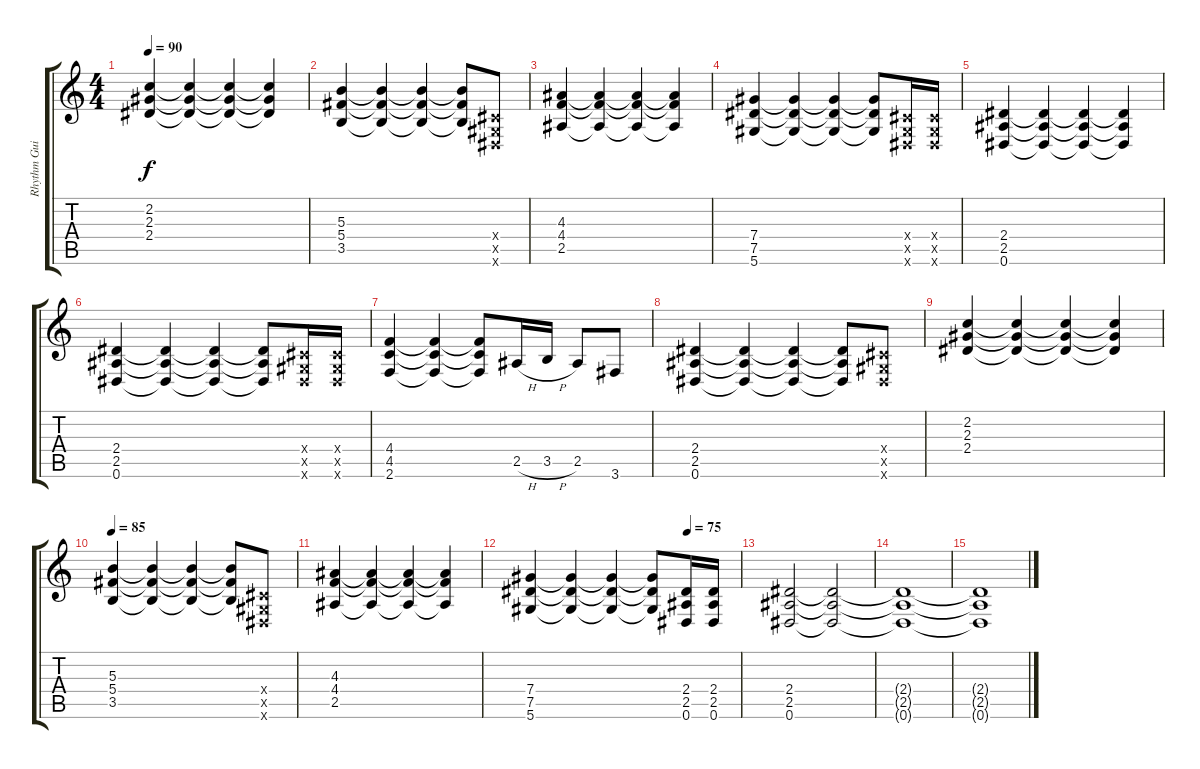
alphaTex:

\track ("Rhythm Guitar" "Rhythm Gui") {instrument overdrivenguitar}
\staff {score tabs}
\tuning (Eb4 Bb3 Gb3 Db3 Ab2 Eb2) {hide}
\ts (4 4)
\tempo 90
\clef g2
\ks c
(2.2 2.3 2.4).4{dy f} (2.2{t} 2.3{t} 2.4{t}).4 (2.2{t} 2.3{t} 2.4{t}).4 (2.2{t} 2.3{t} 2.4{t}).4 |
(5.3 5.4 3.5).4 (5.3{t} 5.4{t} 3.5{t}).4 (5.3{t} 5.4{t} 3.5{t}).4 (5.3{t} 5.4{t} 3.5{t}).8 (0.4{x} 0.5{x} 0.6{x}).8 |
(4.3 4.4 2.5).4 (4.3{t} 4.4{t} 2.5{t}).4 (4.3{t} 4.4{t} 2.5{t}).4 (4.3{t} 4.4{t} 2.5{t}).4 |
(7.4 7.5 5.6).4 (7.4{t} 7.5{t} 5.6{t}).4 (7.4{t} 7.5{t} 5.6{t}).4 (7.4{t} 7.5{t} 5.6{t}).8 (0.4{x} 0.5{x} 0.6{x}).16 (0.4{x} 0.5{x} 0.6{x}).16 |
(2.4 2.5 0.6).4 (2.4{t} 2.5{t} 0.6{t}).4 (2.4{t} 2.5{t} 0.6{t}).4 (2.4{t} 2.5{t} 0.6{t}).4 |
(2.4 2.5 0.6).4 (2.4{t} 2.5{t} 0.6{t}).4 (2.4{t} 2.5{t} 0.6{t}).4 (2.4{t} 2.5{t} 0.6{t}).8 (0.4{x} 0.5{x} 0.6{x}).16 (0.4{x} 0.5{x} 0.6{x}).16 |
(4.4 4.5 2.6).4 (4.4{t} 4.5{t} 2.6{t}).4 (4.4{t} 4.5{t} 2.6{t}).8 2.5{h}.16 3.5{h}.16 2.5.8 3.6.8 |
(2.4 2.5 0.6).4 (2.4{t} 2.5{t} 0.6{t}).4 (2.4{t} 2.5{t} 0.6{t}).4 (2.4{t} 2.5{t} 0.6{t}).8 (0.4{x} 0.5{x} 0.6{x}).8 |
(2.2 2.3 2.4).4 (2.2{t} 2.3{t} 2.4{t}).4 (2.2{t} 2.3{t} 2.4{t}).4 (2.2{t} 2.3{t} 2.4{t}).4 |
\tempo 85
(5.3 5.4 3.5).4 (5.3{t} 5.4{t} 3.5{t}).4 (5.3{t} 5.4{t} 3.5{t}).4 (5.3{t} 5.4{t} 3.5{t}).8 (0.4{x} 0.5{x} 0.6{x}).8 |
(4.3 4.4 2.5).4 (4.3{t} 4.4{t} 2.5{t}).4 (4.3{t} 4.4{t} 2.5{t}).4 (4.3{t} 4.4{t} 2.5{t}).4 |
\tempo (75 0.75)
(7.4 7.5 5.6).4 (7.4{t} 7.5{t} 5.6{t}).4 (7.4{t} 7.5{t} 5.6{t}).4 (7.4{t} 7.5{t} 5.6{t}).8 (2.4 2.5 0.6).16 (2.4 2.5 0.6).16 |
(2.4 2.5 0.6).2{volume 0} (2.4{t} 2.5{t} 0.6{t}).2 |
(2.4{t} 2.5{t} 0.6{t}).1 |
(2.4{t} 2.5{t} 0.6{t}).1
